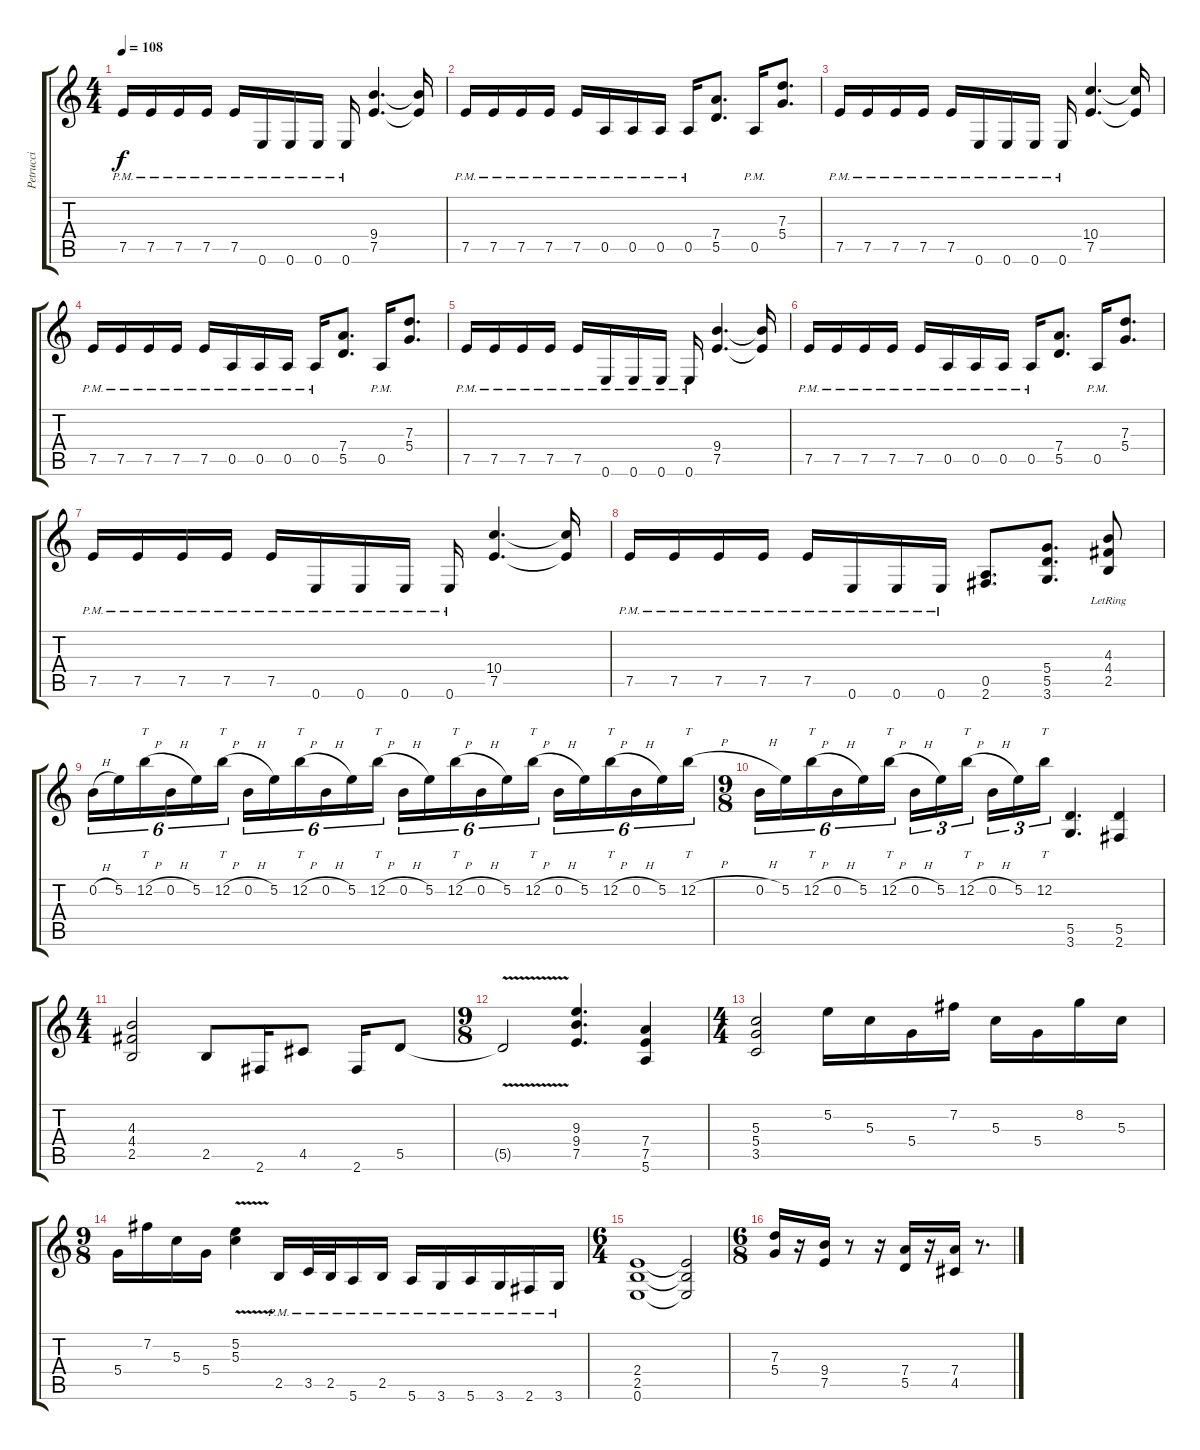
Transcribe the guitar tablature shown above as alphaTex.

\track ("Petrucci" "Petrucci") {instrument distortionguitar}
\staff {score tabs}
\tuning (E4 B3 G3 D3 A2 E2) {hide}
\ts (4 4)
\tempo 108
\clef g2
\ks c
7.5{pm}.16{dy f} 7.5{pm}.16 7.5{pm}.16 7.5{pm}.16 7.5{pm}.16 0.6{pm}.16 0.6{pm}.16 0.6{pm}.16 0.6{pm}.16 (9.4 7.5).4{d} (9.4{t} 7.5{t}).16 |
7.5{pm}.16 7.5{pm}.16 7.5{pm}.16 7.5{pm}.16 7.5{pm}.16 0.5{pm}.16 0.5{pm}.16 0.5{pm}.16 0.5{pm}.16 (7.4 5.5).8{d} 0.5{pm}.16 (7.3 5.4).8{d} |
7.5{pm}.16 7.5{pm}.16 7.5{pm}.16 7.5{pm}.16 7.5{pm}.16 0.6{pm}.16 0.6{pm}.16 0.6{pm}.16 0.6{pm}.16 (10.4 7.5).4{d} (10.4{t} 7.5{t}).16 |
7.5{pm}.16 7.5{pm}.16 7.5{pm}.16 7.5{pm}.16 7.5{pm}.16 0.5{pm}.16 0.5{pm}.16 0.5{pm}.16 0.5{pm}.16 (7.4 5.5).8{d} 0.5{pm}.16 (7.3 5.4).8{d} |
7.5{pm}.16 7.5{pm}.16 7.5{pm}.16 7.5{pm}.16 7.5{pm}.16 0.6{pm}.16 0.6{pm}.16 0.6{pm}.16 0.6{pm}.16 (9.4 7.5).4{d} (9.4{t} 7.5{t}).16 |
7.5{pm}.16 7.5{pm}.16 7.5{pm}.16 7.5{pm}.16 7.5{pm}.16 0.5{pm}.16 0.5{pm}.16 0.5{pm}.16 0.5{pm}.16 (7.4 5.5).8{d} 0.5{pm}.16 (7.3 5.4).8{d} |
7.5{pm}.16 7.5{pm}.16 7.5{pm}.16 7.5{pm}.16 7.5{pm}.16 0.6{pm}.16 0.6{pm}.16 0.6{pm}.16 0.6{pm}.16 (10.4 7.5).4{d} (10.4{t} 7.5{t}).16 |
7.5{pm}.16 7.5{pm}.16 7.5{pm}.16 7.5{pm}.16 7.5{pm}.16 0.6{pm}.16 0.6{pm}.16 0.6{pm}.16 (0.5 2.6).8{d} (5.4 5.5 3.6).8{d} (4.3{lr} 4.4{lr} 2.5{lr}).8 |
0.2{h}.16{tu (6 4)} 5.2.16{tu (6 4)} 12.2{h}.16{tt tu (6 4)} 0.2{h}.16{tu (6 4)} 5.2.16{tu (6 4)} 12.2{h}.16{tt tu (6 4)} 0.2{h}.16{tu (6 4)} 5.2.16{tu (6 4)} 12.2{h}.16{tt tu (6 4)} 0.2{h}.16{tu (6 4)} 5.2.16{tu (6 4)} 12.2{h}.16{tt tu (6 4)} 0.2{h}.16{tu (6 4)} 5.2.16{tu (6 4)} 12.2{h}.16{tt tu (6 4)} 0.2{h}.16{tu (6 4)} 5.2.16{tu (6 4)} 12.2{h}.16{tt tu (6 4)} 0.2{h}.16{tu (6 4)} 5.2.16{tu (6 4)} 12.2{h}.16{tt tu (6 4)} 0.2{h}.16{tu (6 4)} 5.2.16{tu (6 4)} 12.2{h}.16{tt tu (6 4)} |
\ts (9 8)
0.2{h}.16{tu (6 4)} 5.2.16{tu (6 4)} 12.2{h}.16{tt tu (6 4)} 0.2{h}.16{tu (6 4)} 5.2.16{tu (6 4)} 12.2{h}.16{tt tu (6 4) beam splitsecondary} 0.2{h}.16{tu (3 2)} 5.2.16{tu (3 2)} 12.2{h}.16{tt tu (3 2)} 0.2{h}.16{tu (3 2)} 5.2.16{tu (3 2)} 12.2.16{tt tu (3 2)} (5.5 3.6).4{d} (5.5 2.6).4 |
\ts (4 4)
(4.3 4.4 2.5).2 2.5.8 2.6.16 4.5.8 2.6.16 5.5.8 |
\ts (9 8)
5.5{v t}.2 (9.3 9.4 7.5).4{d} (7.4 7.5 5.6).4 |
\ts (4 4)
(5.3 5.4 3.5).2 5.2.16 5.3.16 5.4.16 7.2.16 5.3.16 5.4.16 8.2.16 5.3.16 |
\ts (9 8)
5.4.16 7.2.16 5.3.16 5.4.16 (5.2{v} 5.3{v}).4 2.5{pm}.16 3.5{pm}.32 2.5{pm}.32 5.6{pm}.16 2.5{pm}.16 5.6{pm}.16 3.6{pm}.16 5.6{pm}.16 3.6{pm}.16 2.6{pm}.16 3.6{pm}.16 |
\ts (6 4)
(2.4 2.5 0.6).1 (2.4{t} 2.5{t} 0.6{t}).2 |
\ts (6 8)
(7.3 5.4).16 r.16 (9.4 7.5).16 r.8 r.16 (7.4 5.5).16 r.16 (7.4 4.5).16 r.8{d}
